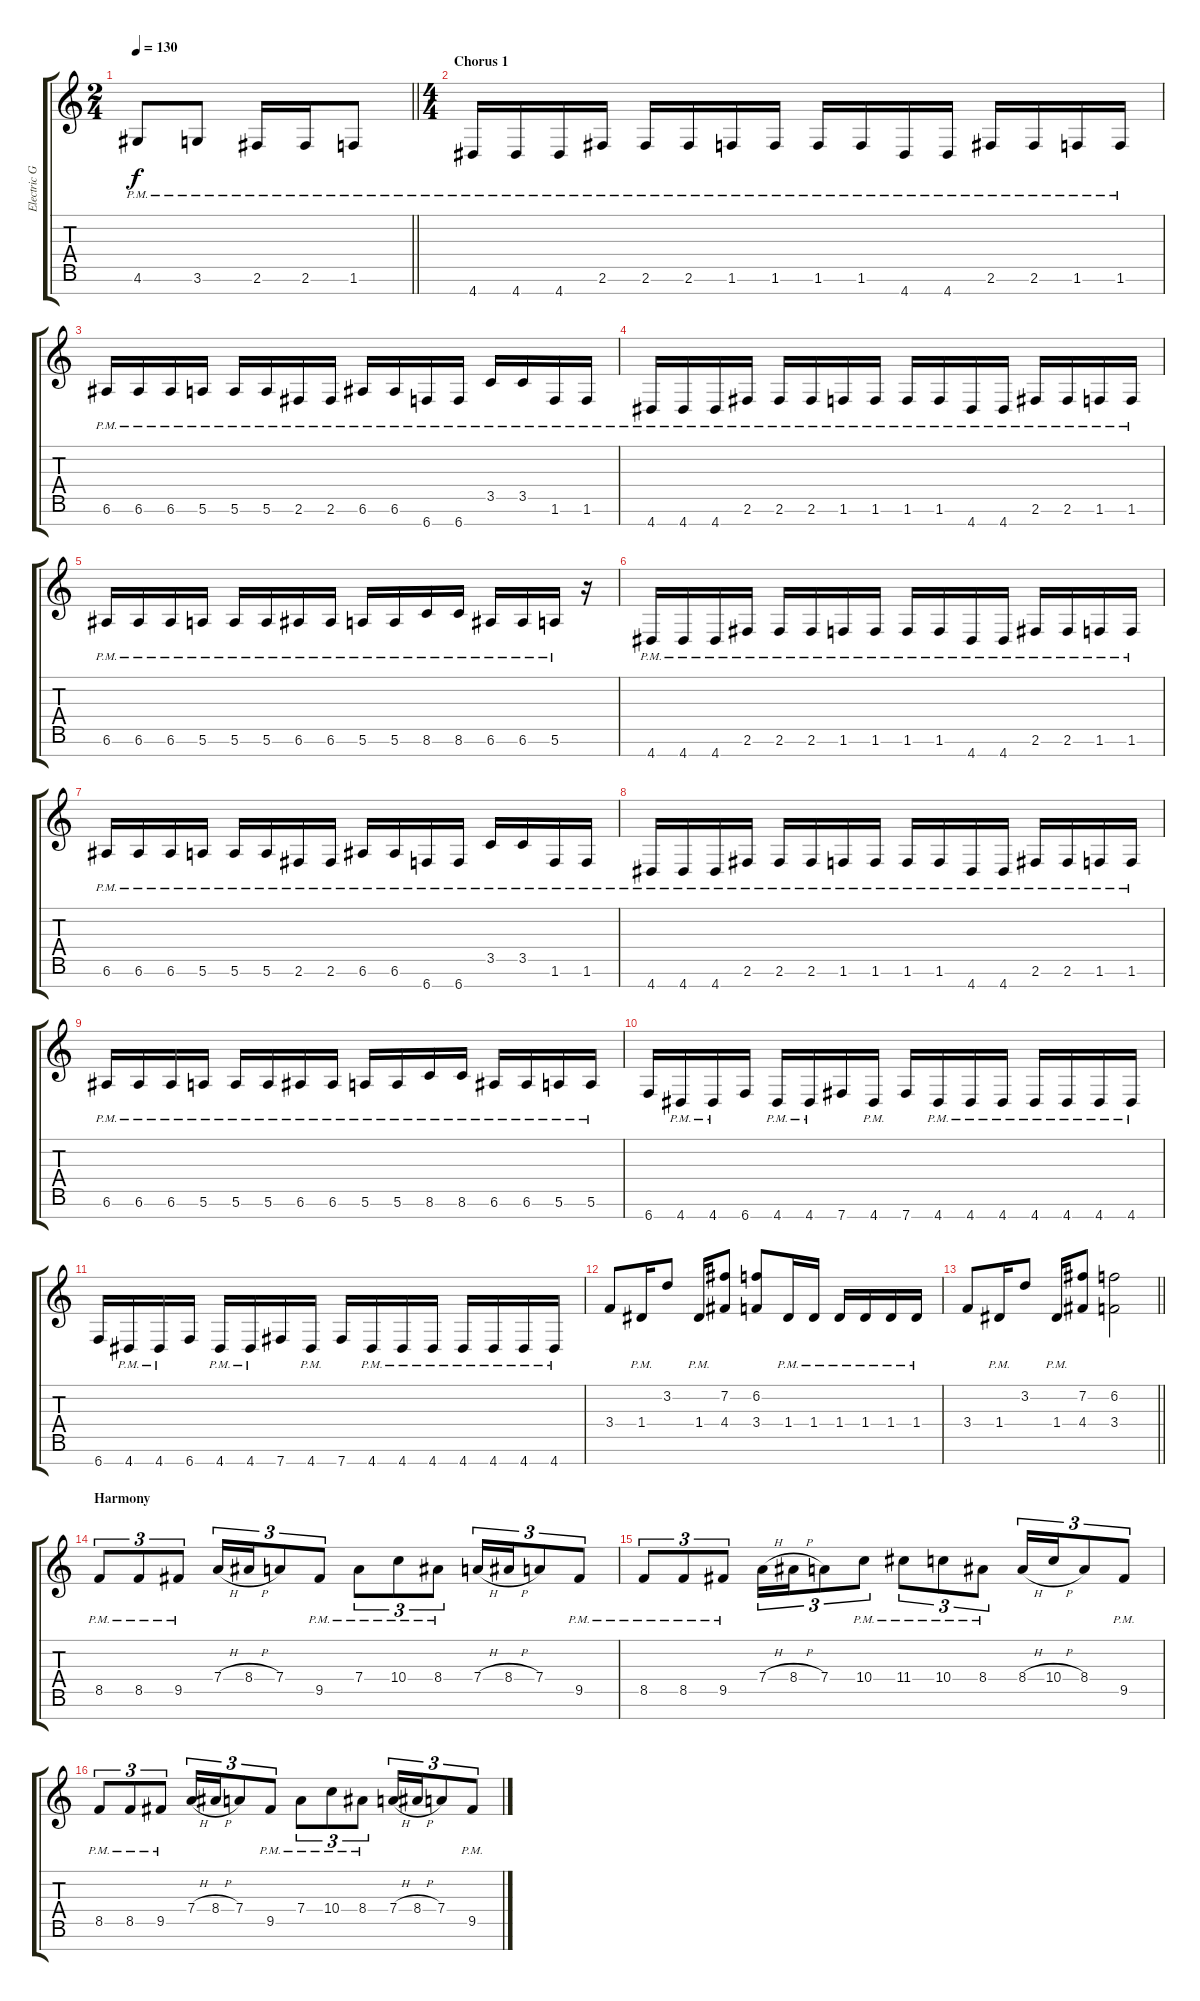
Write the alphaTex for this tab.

\track ("Electric Guitar" "Electric G") {instrument distortionguitar}
\staff {score tabs}
\tuning (E4 B3 G3 D3 A2 E2 B1) {hide}
\ts (2 4)
\tempo 130
\clef g2
\barLineRight lightlight
\ks c
4.6{pm}.8{dy f} 3.6{pm}.8 2.6{pm}.16 2.6{pm}.16 1.6{pm}.8 |
\ts (4 4)
\section ("" "Chorus 1")
4.7{pm}.16 4.7{pm}.16 4.7{pm}.16 2.6{pm}.16 2.6{pm}.16 2.6{pm}.16 1.6{pm}.16 1.6{pm}.16 1.6{pm}.16 1.6{pm}.16 4.7{pm}.16 4.7{pm}.16 2.6{pm}.16 2.6{pm}.16 1.6{pm}.16 1.6{pm}.16 |
6.6{pm}.16 6.6{pm}.16 6.6{pm}.16 5.6{pm}.16 5.6{pm}.16 5.6{pm}.16 2.6{pm}.16 2.6{pm}.16 6.6{pm}.16 6.6{pm}.16 6.7{pm}.16 6.7{pm}.16 3.5{pm}.16 3.5{pm}.16 1.6{pm}.16 1.6{pm}.16 |
4.7{pm}.16 4.7{pm}.16 4.7{pm}.16 2.6{pm}.16 2.6{pm}.16 2.6{pm}.16 1.6{pm}.16 1.6{pm}.16 1.6{pm}.16 1.6{pm}.16 4.7{pm}.16 4.7{pm}.16 2.6{pm}.16 2.6{pm}.16 1.6{pm}.16 1.6{pm}.16 |
6.6{pm}.16 6.6{pm}.16 6.6{pm}.16 5.6{pm}.16 5.6{pm}.16 5.6{pm}.16 6.6{pm}.16 6.6{pm}.16 5.6{pm}.16 5.6{pm}.16 8.6{pm}.16 8.6{pm}.16 6.6{pm}.16 6.6{pm}.16 5.6{pm}.16 r.16 |
4.7{pm}.16 4.7{pm}.16 4.7{pm}.16 2.6{pm}.16 2.6{pm}.16 2.6{pm}.16 1.6{pm}.16 1.6{pm}.16 1.6{pm}.16 1.6{pm}.16 4.7{pm}.16 4.7{pm}.16 2.6{pm}.16 2.6{pm}.16 1.6{pm}.16 1.6{pm}.16 |
6.6{pm}.16 6.6{pm}.16 6.6{pm}.16 5.6{pm}.16 5.6{pm}.16 5.6{pm}.16 2.6{pm}.16 2.6{pm}.16 6.6{pm}.16 6.6{pm}.16 6.7{pm}.16 6.7{pm}.16 3.5{pm}.16 3.5{pm}.16 1.6{pm}.16 1.6{pm}.16 |
4.7{pm}.16 4.7{pm}.16 4.7{pm}.16 2.6{pm}.16 2.6{pm}.16 2.6{pm}.16 1.6{pm}.16 1.6{pm}.16 1.6{pm}.16 1.6{pm}.16 4.7{pm}.16 4.7{pm}.16 2.6{pm}.16 2.6{pm}.16 1.6{pm}.16 1.6{pm}.16 |
6.6{pm}.16 6.6{pm}.16 6.6{pm}.16 5.6{pm}.16 5.6{pm}.16 5.6{pm}.16 6.6{pm}.16 6.6{pm}.16 5.6{pm}.16 5.6{pm}.16 8.6{pm}.16 8.6{pm}.16 6.6{pm}.16 6.6{pm}.16 5.6{pm}.16 5.6{pm}.16 |
6.7.16 4.7{pm}.16 4.7{pm}.16 6.7.16 4.7{pm}.16 4.7{pm}.16 7.7.16 4.7{pm}.16 7.7.16 4.7{pm}.16 4.7{pm}.16 4.7{pm}.16 4.7{pm}.16 4.7{pm}.16 4.7{pm}.16 4.7{pm}.16 |
6.7.16 4.7{pm}.16 4.7{pm}.16 6.7.16 4.7{pm}.16 4.7{pm}.16 7.7.16 4.7{pm}.16 7.7.16 4.7{pm}.16 4.7{pm}.16 4.7{pm}.16 4.7{pm}.16 4.7{pm}.16 4.7{pm}.16 4.7{pm}.16 |
3.4.8 1.4{pm}.16 3.2.8 1.4{pm}.16 (7.2 4.4).8 (6.2 3.4).8 1.4{pm}.16 1.4{pm}.16 1.4{pm}.16 1.4{pm}.16 1.4{pm}.16 1.4{pm}.16 |
\barLineRight lightlight
3.4.8 1.4{pm}.16 3.2.8 1.4{pm}.16 (7.2 4.4).8 (6.2 3.4).2 |
\section ("" "Harmony")
8.5{pm}.8{tu (3 2)} 8.5{pm}.8{tu (3 2)} 9.5{pm}.8{tu (3 2)} 7.4{h}.16{tu (3 2)} 8.4{h}.16{tu (3 2)} 7.4.8{tu (3 2)} 9.5{pm}.8{tu (3 2)} 7.4{pm}.8{tu (3 2)} 10.4{pm}.8{tu (3 2)} 8.4{pm}.8{tu (3 2)} 7.4{h}.16{tu (3 2)} 8.4{h}.16{tu (3 2)} 7.4.8{tu (3 2)} 9.5{pm}.8{tu (3 2)} |
8.5{pm}.8{tu (3 2)} 8.5{pm}.8{tu (3 2)} 9.5{pm}.8{tu (3 2)} 7.4{h}.16{tu (3 2)} 8.4{h}.16{tu (3 2)} 7.4.8{tu (3 2)} 10.4{pm}.8{tu (3 2)} 11.4{pm}.8{tu (3 2)} 10.4{pm}.8{tu (3 2)} 8.4{pm}.8{tu (3 2)} 8.4{h}.16{tu (3 2)} 10.4{h}.16{tu (3 2)} 8.4.8{tu (3 2)} 9.5{pm}.8{tu (3 2)} |
8.5{pm}.8{tu (3 2)} 8.5{pm}.8{tu (3 2)} 9.5{pm}.8{tu (3 2)} 7.4{h}.16{tu (3 2)} 8.4{h}.16{tu (3 2)} 7.4.8{tu (3 2)} 9.5{pm}.8{tu (3 2)} 7.4{pm}.8{tu (3 2)} 10.4{pm}.8{tu (3 2)} 8.4{pm}.8{tu (3 2)} 7.4{h}.16{tu (3 2)} 8.4{h}.16{tu (3 2)} 7.4.8{tu (3 2)} 9.5{pm}.8{tu (3 2)}
